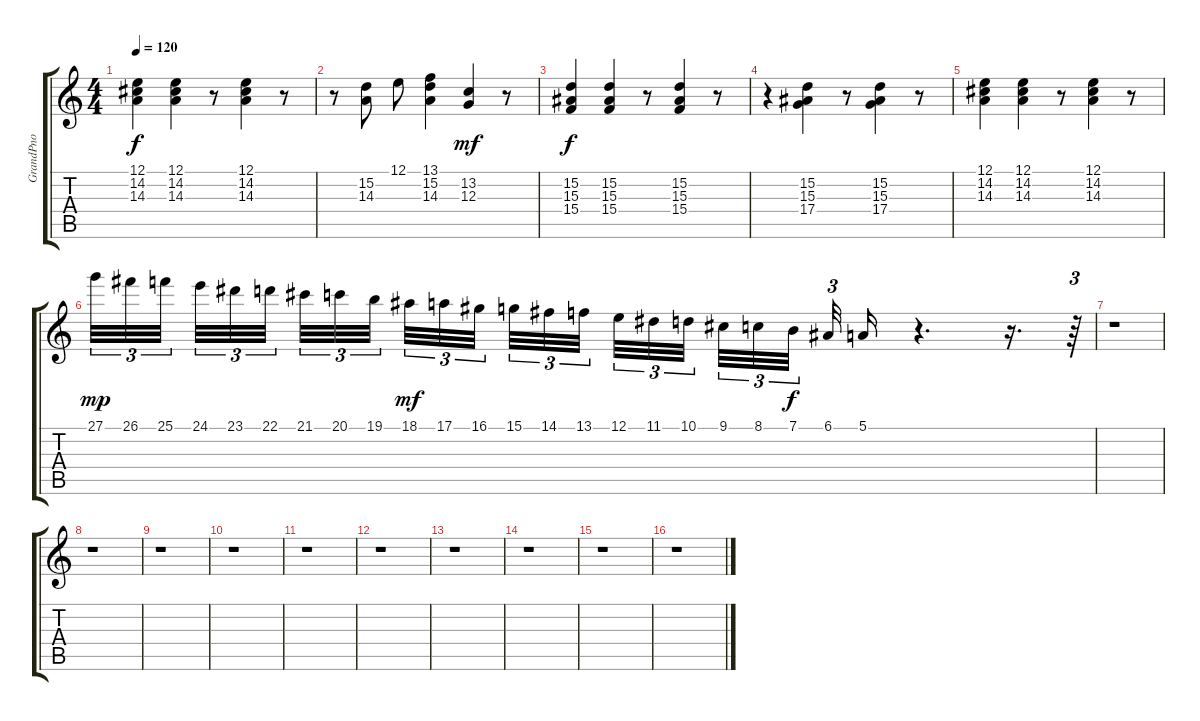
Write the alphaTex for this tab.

\track ("GrandPno" "GrandPno") {instrument acousticgrandpiano}
\staff {score tabs}
\tuning (E4 B3 G3 D3 A2 E2) {hide}
\ts (4 4)
\tempo 120
\clef g2
\ks c
(12.1 14.2 14.3).4{dy f} (12.1 14.2 14.3).4 r.8 (12.1 14.2 14.3).4 r.8 |
r.8 (15.2 14.3).8 12.1.8 (13.1 15.2 14.3).4 (13.2 12.3).4{dy mf} r.8 |
(15.2 15.3 15.4).4{dy f} (15.2 15.3 15.4).4 r.8 (15.2 15.3 15.4).4 r.8 |
r.4 (15.2 15.3 17.4).4 r.8 (15.2 15.3 17.4).4 r.8 |
(12.1 14.2 14.3).4 (12.1 14.2 14.3).4 r.8 (12.1 14.2 14.3).4 r.8 |
27.1.32{tu (3 2) dy mp} 26.1.32{tu (3 2)} 25.1.32{tu (3 2) beam splitsecondary} 24.1.32{tu (3 2)} 23.1.32{tu (3 2)} 22.1.32{tu (3 2) beam splitsecondary} 21.1.32{tu (3 2)} 20.1.32{tu (3 2)} 19.1.32{tu (3 2) beam splitsecondary} 18.1.32{tu (3 2) dy mf} 17.1.32{tu (3 2)} 16.1.32{tu (3 2)} 15.1.32{tu (3 2)} 14.1.32{tu (3 2)} 13.1.32{tu (3 2) beam splitsecondary} 12.1.32{tu (3 2)} 11.1.32{tu (3 2)} 10.1.32{tu (3 2) beam splitsecondary} 9.1.32{tu (3 2)} 8.1.32{tu (3 2)} 7.1.32{tu (3 2) dy f beam splitsecondary} 6.1.32{tu (3 2)} 5.1.16 r.4{d} r.16{d} r.64{tu (3 2)} |
r.1 |
r.1 |
r.1 |
r.1 |
r.1 |
r.1 |
r.1 |
r.1 |
r.1 |
r.1
